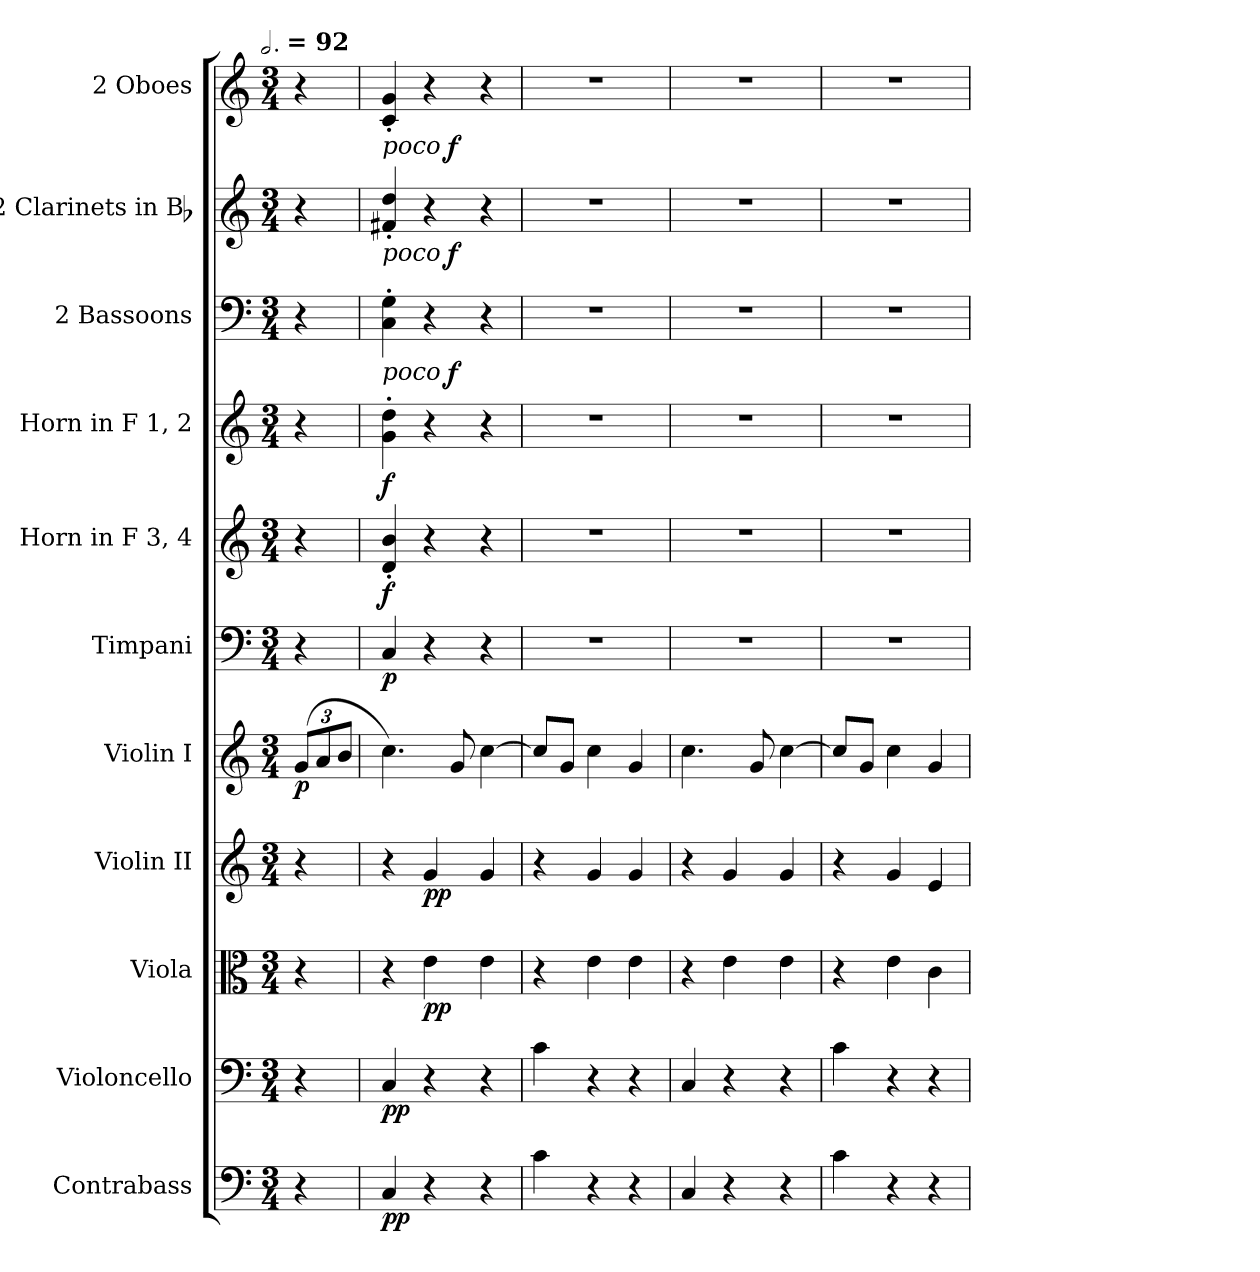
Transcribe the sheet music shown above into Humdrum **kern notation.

**kern	**dynam	**kern	**dynam	**kern	**dynam	**kern	**dynam	**kern	**dynam	**kern	**dynam	**kern	**dynam	**kern	**dynam	**kern	**dynam	**kern	**dynam	**kern	**dynam
*part11	*part11	*part10	*part10	*part9	*part9	*part8	*part8	*part7	*part7	*part6	*part6	*part5	*part5	*part4	*part4	*part3	*part3	*part2	*part2	*part1	*part1
*staff11	*staff11	*staff10	*staff10	*staff9	*staff9	*staff8	*staff8	*staff7	*staff7	*staff6	*staff6	*staff5	*staff5	*staff4	*staff4	*staff3	*staff3	*staff2	*staff2	*staff1	*staff1
*I"Contrabass	*	*I"Violoncello	*	*I"Viola	*	*I"Violin II	*	*I"Violin I	*	*I"Timpani	*	*I"Horn in F 3, 4	*	*I"Horn in F 1, 2	*	*I"2 Bassoons	*	*I"2 Clarinets in Bb	*	*I"2 Oboes	*
*I'cb	*	*I'vc	*	*I'vla	*	*I'vn	*	*I'vn	*	*I'timp	*	*	*	*	*	*I'bn	*	*I'cl	*	*I'ob	*
*clefF4	*	*clefF4	*	*clefC3	*	*clefG2	*	*clefG2	*	*clefF4	*	*clefG2	*	*clefG2	*	*clefF4	*	*clefG2	*	*clefG2	*
*ITrd7c12	*	*	*	*	*	*	*	*	*	*	*	*ITrd4c7	*	*ITrd4c7	*	*	*	*ITrd1c2	*	*	*
*k[]	*	*k[]	*	*k[]	*	*k[]	*	*k[]	*	*k[]	*	*k[b-]	*	*k[b-]	*	*k[]	*	*k[b-e-]	*	*k[]	*
!!LO:TX:omd:t=[half-dot] = 92
*M3/4	*	*M3/4	*	*M3/4	*	*M3/4	*	*M3/4	*	*M3/4	*	*M3/4	*	*M3/4	*	*M3/4	*	*M3/4	*	*M3/4	*
*MM276	*	*MM276	*	*MM276	*	*MM276	*	*MM276	*	*MM276	*	*MM276	*	*MM276	*	*MM276	*	*MM276	*	*MM276	*
=	=	=	=	=	=	=	=	=	=	=	=	=	=	=	=	=	=	=	=	=	=
4r	.	4r	.	4r	.	4r	.	(12gL	p	4r	.	4r	.	4r	.	4r	.	4r	.	4r	.
.	.	.	.	.	.	.	.	12a	.	.	.	.	.	.	.	.	.	.	.	.	.
.	.	.	.	.	.	.	.	12bJ	.	.	.	.	.	.	.	.	.	.	.	.	.
=1	=1	=1	=1	=1	=1	=1	=1	=1	=1	=1	=1	=1	=1	=1	=1	=1	=1	=1	=1	=1	=1
!	!	!	!	!	!	!	!	!	!	!	!	!	!	!	!	!	!LO:DY:t=poco %s	!	!LO:DY:t=poco %s	!	!LO:DY:t=poco %s
4CC	pp	4C	pp	4r	.	4r	.	4.cc)	.	4C	p	4G' 4e'	f	4c' 4g'	f	4C' 4G'	f	4en' 4cc'	f	4c' 4g'	f
4r	.	4r	.	4e	pp	4g	pp	.	.	4r	.	4r	.	4r	.	4r	.	4r	.	4r	.
.	.	.	.	.	.	.	.	8g	.	.	.	.	.	.	.	.	.	.	.	.	.
4r	.	4r	.	4e	.	4g	.	[4cc	.	4r	.	4r	.	4r	.	4r	.	4r	.	4r	.
=2	=2	=2	=2	=2	=2	=2	=2	=2	=2	=2	=2	=2	=2	=2	=2	=2	=2	=2	=2	=2	=2
4C	.	4c	.	4r	.	4r	.	8ccL]	.	4%3r	.	4%3r	.	4%3r	.	4%3r	.	4%3r	.	4%3r	.
.	.	.	.	.	.	.	.	8gJ	.	.	.	.	.	.	.	.	.	.	.	.	.
4r	.	4r	.	4e	.	4g	.	4cc	.	.	.	.	.	.	.	.	.	.	.	.	.
4r	.	4r	.	4e	.	4g	.	4g	.	.	.	.	.	.	.	.	.	.	.	.	.
=3	=3	=3	=3	=3	=3	=3	=3	=3	=3	=3	=3	=3	=3	=3	=3	=3	=3	=3	=3	=3	=3
4CC	.	4C	.	4r	.	4r	.	4.cc	.	4%3r	.	4%3r	.	4%3r	.	4%3r	.	4%3r	.	4%3r	.
4r	.	4r	.	4e	.	4g	.	.	.	.	.	.	.	.	.	.	.	.	.	.	.
.	.	.	.	.	.	.	.	8g	.	.	.	.	.	.	.	.	.	.	.	.	.
4r	.	4r	.	4e	.	4g	.	[4cc	.	.	.	.	.	.	.	.	.	.	.	.	.
=4	=4	=4	=4	=4	=4	=4	=4	=4	=4	=4	=4	=4	=4	=4	=4	=4	=4	=4	=4	=4	=4
4C	.	4c	.	4r	.	4r	.	8ccL]	.	4%3r	.	4%3r	.	4%3r	.	4%3r	.	4%3r	.	4%3r	.
.	.	.	.	.	.	.	.	8gJ	.	.	.	.	.	.	.	.	.	.	.	.	.
4r	.	4r	.	4e	.	4g	.	4cc	.	.	.	.	.	.	.	.	.	.	.	.	.
4r	.	4r	.	4c	.	4e	.	4g	.	.	.	.	.	.	.	.	.	.	.	.	.
=	=	=	=	=	=	=	=	=	=	=	=	=	=	=	=	=	=	=	=	=	=
*-	*-	*-	*-	*-	*-	*-	*-	*-	*-	*-	*-	*-	*-	*-	*-	*-	*-	*-	*-	*-	*-
